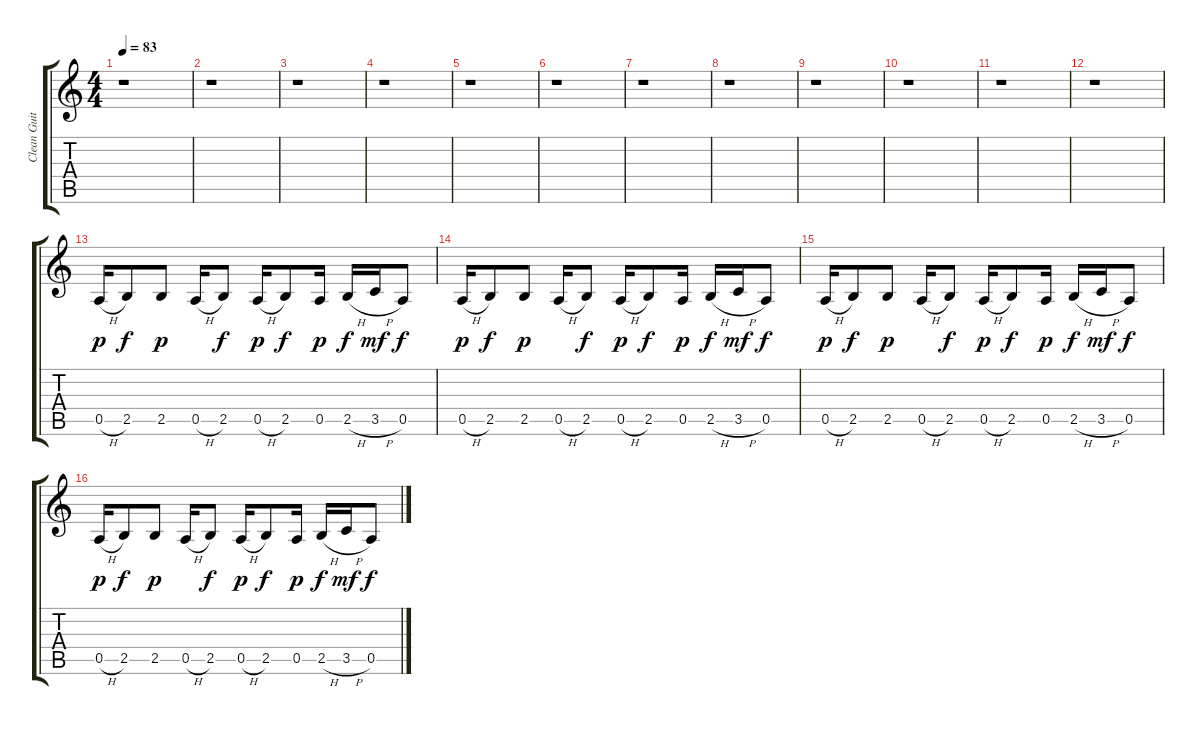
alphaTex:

\track ("Clean Guitar" "Clean Guit") {instrument electricguitarclean}
\staff {score tabs}
\tuning (E4 B3 G3 D3 A2 D2) {hide}
\ts (4 4)
\tempo 83
\clef g2
\ks c
r.1{dy p} |
r.1 |
r.1 |
r.1 |
r.1 |
r.1 |
r.1 |
r.1 |
r.1 |
r.1 |
r.1 |
r.1 |
0.5{h}.16{volume 5 instrument electricguitarclean} 2.5.8{dy f} 2.5.8{dy p} 0.5{h}.16 2.5.8{dy f} 0.5{h}.16{dy p} 2.5.8{dy f} 0.5.16{dy p} 2.5{h}.16{dy f} 3.5{h}.16{dy mf} 0.5.8{dy f} |
0.5{h}.16{dy p volume 5 instrument electricguitarclean} 2.5.8{dy f} 2.5.8{dy p} 0.5{h}.16 2.5.8{dy f} 0.5{h}.16{dy p} 2.5.8{dy f} 0.5.16{dy p} 2.5{h}.16{dy f} 3.5{h}.16{dy mf} 0.5.8{dy f} |
0.5{h}.16{dy p volume 5 instrument electricguitarclean} 2.5.8{dy f} 2.5.8{dy p} 0.5{h}.16 2.5.8{dy f} 0.5{h}.16{dy p} 2.5.8{dy f} 0.5.16{dy p} 2.5{h}.16{dy f} 3.5{h}.16{dy mf} 0.5.8{dy f} |
0.5{h}.16{dy p volume 5 instrument electricguitarclean} 2.5.8{dy f} 2.5.8{dy p} 0.5{h}.16 2.5.8{dy f} 0.5{h}.16{dy p} 2.5.8{dy f} 0.5.16{dy p} 2.5{h}.16{dy f} 3.5{h}.16{dy mf} 0.5.8{dy f}
